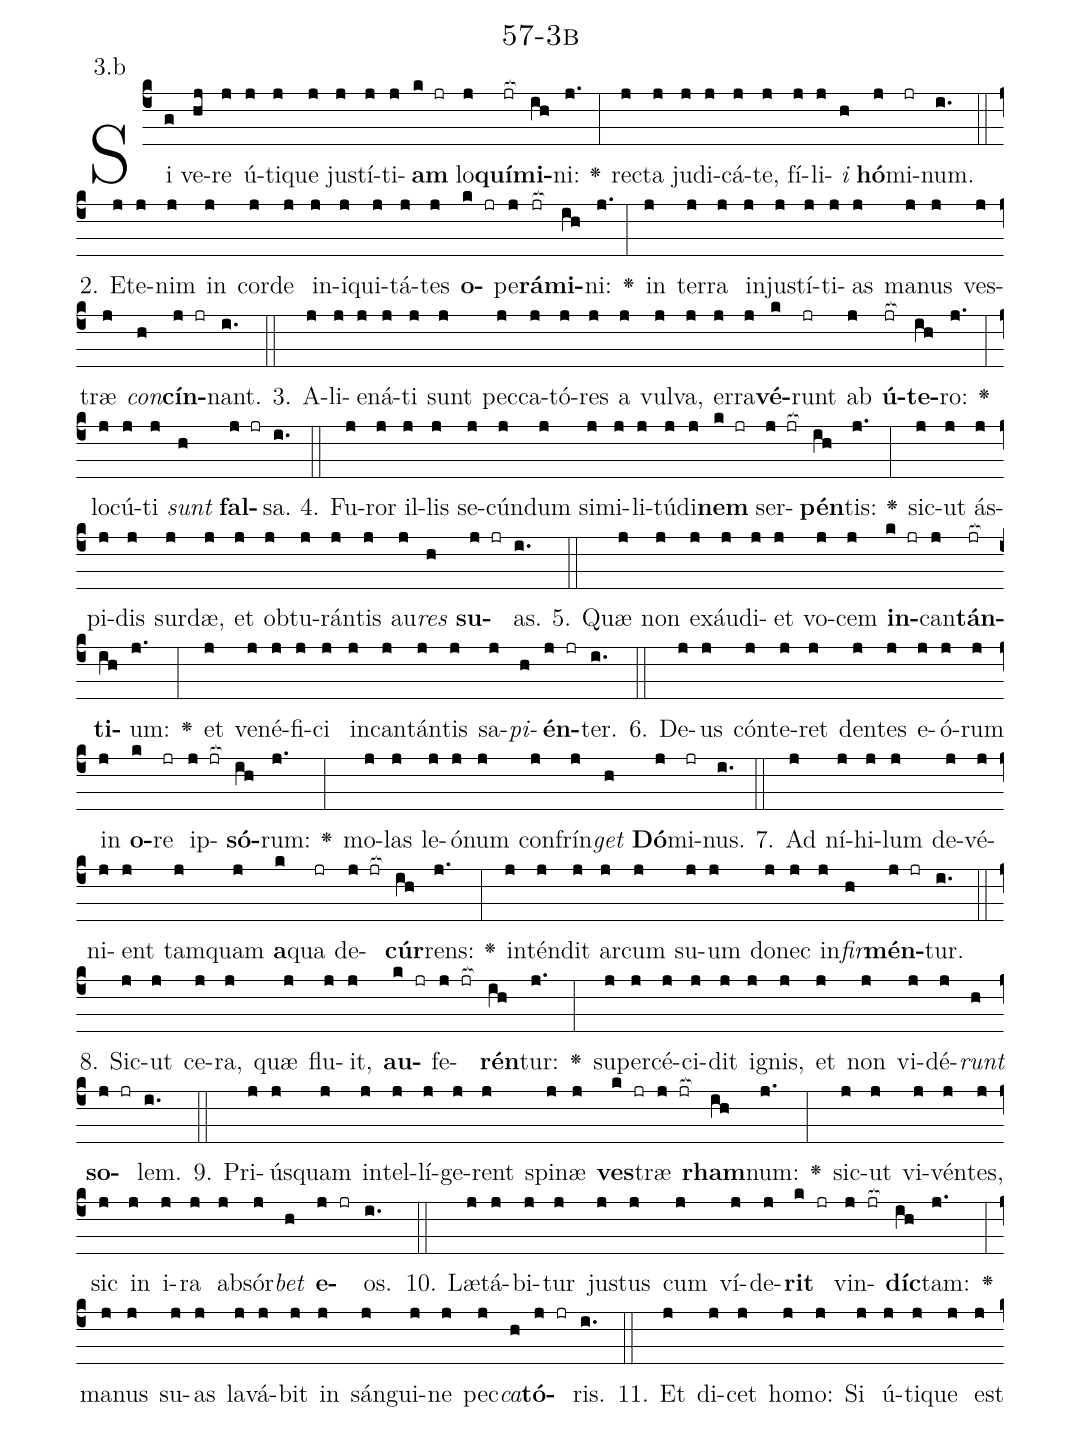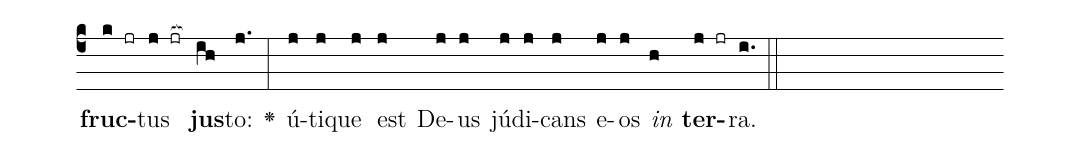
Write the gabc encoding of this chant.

name: 57-3b;
annotation: 3.b;
%%
(c4)Si(g) ve(hj)re(j) ú(j)ti(j)que(j) jus(j)tí(j)ti(j)<b>am</b>(k jr) lo(j)<b>quí</b>(jr[ocb:1{])<b>mi</b>(ih[ocb:0}])ni:(j.) <v>\greheightstar</v>(:) rec(j)ta(j) ju(j)di(j)cá(j)te,(j) fí(j)li(j)<i>i</i>(h) <b>hó</b>(j)mi(jr)num.(i.) (::)
2. Et(j)e(j)nim(j) in(j) cor(j)de(j) in(j)i(j)qui(j)tá(j)tes(j) <b>o</b>(k jr)pe(j)<b>rá</b>(jr[ocb:1{])<b>mi</b>(ih[ocb:0}])ni:(j.) <v>\greheightstar</v>(:) in(j) ter(j)ra(j) in(j)jus(j)tí(j)ti(j)as(j) ma(j)nus(j) ves(j)træ(j) <i>con</i>(h)<b>cín</b>(j jr)nant.(i.) (::)
3. A(j)li(j)e(j)ná(j)ti(j) sunt(j) pec(j)ca(j)tó(j)res(j) a(j) vul(j)va,(j) er(j)ra(j)<b>vé</b>(k)runt(jr) ab(j) <b>ú</b>(jr[ocb:1{])<b>te</b>(ih[ocb:0}])ro:(j.) <v>\greheightstar</v>(:) lo(j)cú(j)ti(j) <i>sunt</i>(h) <b>fal</b>(j jr)sa.(i.) (::)
4. Fu(j)ror(j) il(j)lis(j) se(j)cún(j)dum(j) si(j)mi(j)li(j)tú(j)di(j)<b>nem</b>(k jr) ser(j jr[ocb:1{])<b>pén</b>(ih[ocb:0}])tis:(j.) <v>\greheightstar</v>(:) sic(j)ut(j) ás(j)pi(j)dis(j) sur(j)dæ,(j) et(j) ob(j)tu(j)rán(j)tis(j) au(j)<i>res</i>(h) <b>su</b>(j jr)as.(i.) (::)
5. Quæ(j) non(j) ex(j)áu(j)di(j)et(j) vo(j)cem(j) <b>in</b>(k jr)can(j)<b>tán</b>(jr[ocb:1{])<b>ti</b>(ih[ocb:0}])um:(j.) <v>\greheightstar</v>(:) et(j) ve(j)né(j)fi(j)ci(j) in(j)can(j)tán(j)tis(j) sa(j)<i>pi</i>(h)<b>én</b>(j jr)ter.(i.) (::)
6. De(j)us(j) cón(j)te(j)ret(j) den(j)tes(j) e(j)ó(j)rum(j) in(j) <b>o</b>(k)re(jr) ip(j jr[ocb:1{])<b>só</b>(ih[ocb:0}])rum:(j.) <v>\greheightstar</v>(:) mo(j)las(j) le(j)ó(j)num(j) con(j)frín(j)<i>get</i>(h) <b>Dó</b>(j)mi(jr)nus.(i.) (::)
7. Ad(j) ní(j)hi(j)lum(j) de(j)vé(j)ni(j)ent(j) tam(j)quam(j) <b>a</b>(k)qua(jr) de(j jr[ocb:1{])<b>cúr</b>(ih[ocb:0}])rens:(j.) <v>\greheightstar</v>(:) in(j)tén(j)dit(j) ar(j)cum(j) su(j)um(j) do(j)nec(j) in(j)<i>fir</i>(h)<b>mén</b>(j jr)tur.(i.) (::)
8. Sic(j)ut(j) ce(j)ra,(j) quæ(j) flu(j)it,(j) <b>au</b>(k jr)fe(j jr[ocb:1{])<b>rén</b>(ih[ocb:0}])tur:(j.) <v>\greheightstar</v>(:) su(j)per(j)cé(j)ci(j)dit(j) i(j)gnis,(j) et(j) non(j) vi(j)dé(j)<i>runt</i>(h) <b>so</b>(j jr)lem.(i.) (::)
9. Pri(j)ús(j)quam(j) in(j)tel(j)lí(j)ge(j)rent(j) spi(j)næ(j) <b>ves</b>(k jr)træ(j jr[ocb:1{]) <b>rham</b>(ih[ocb:0}])num:(j.) <v>\greheightstar</v>(:) sic(j)ut(j) vi(j)vén(j)tes,(j) sic(j) in(j) i(j)ra(j) ab(j)sór(j)<i>bet</i>(h) <b>e</b>(j jr)os.(i.) (::)
10. Læ(j)tá(j)bi(j)tur(j) jus(j)tus(j) cum(j) ví(j)de(j)<b>rit</b>(k jr) vin(j jr[ocb:1{])<b>díc</b>(ih[ocb:0}])tam:(j.) <v>\greheightstar</v>(:) ma(j)nus(j) su(j)as(j) la(j)vá(j)bit(j) in(j) sán(j)gui(j)ne(j) pec(j)<i>ca</i>(h)<b>tó</b>(j jr)ris.(i.) (::)
11. Et(j) di(j)cet(j) ho(j)mo:(j) Si(j) ú(j)ti(j)que(j) est(j) <b>fruc</b>(k jr)tus(j jr[ocb:1{]) <b>jus</b>(ih[ocb:0}])to:(j.) <v>\greheightstar</v>(:) ú(j)ti(j)que(j) est(j) De(j)us(j) jú(j)di(j)cans(j) e(j)os(j) <i>in</i>(h) <b>ter</b>(j jr)ra.(i.) (::)
